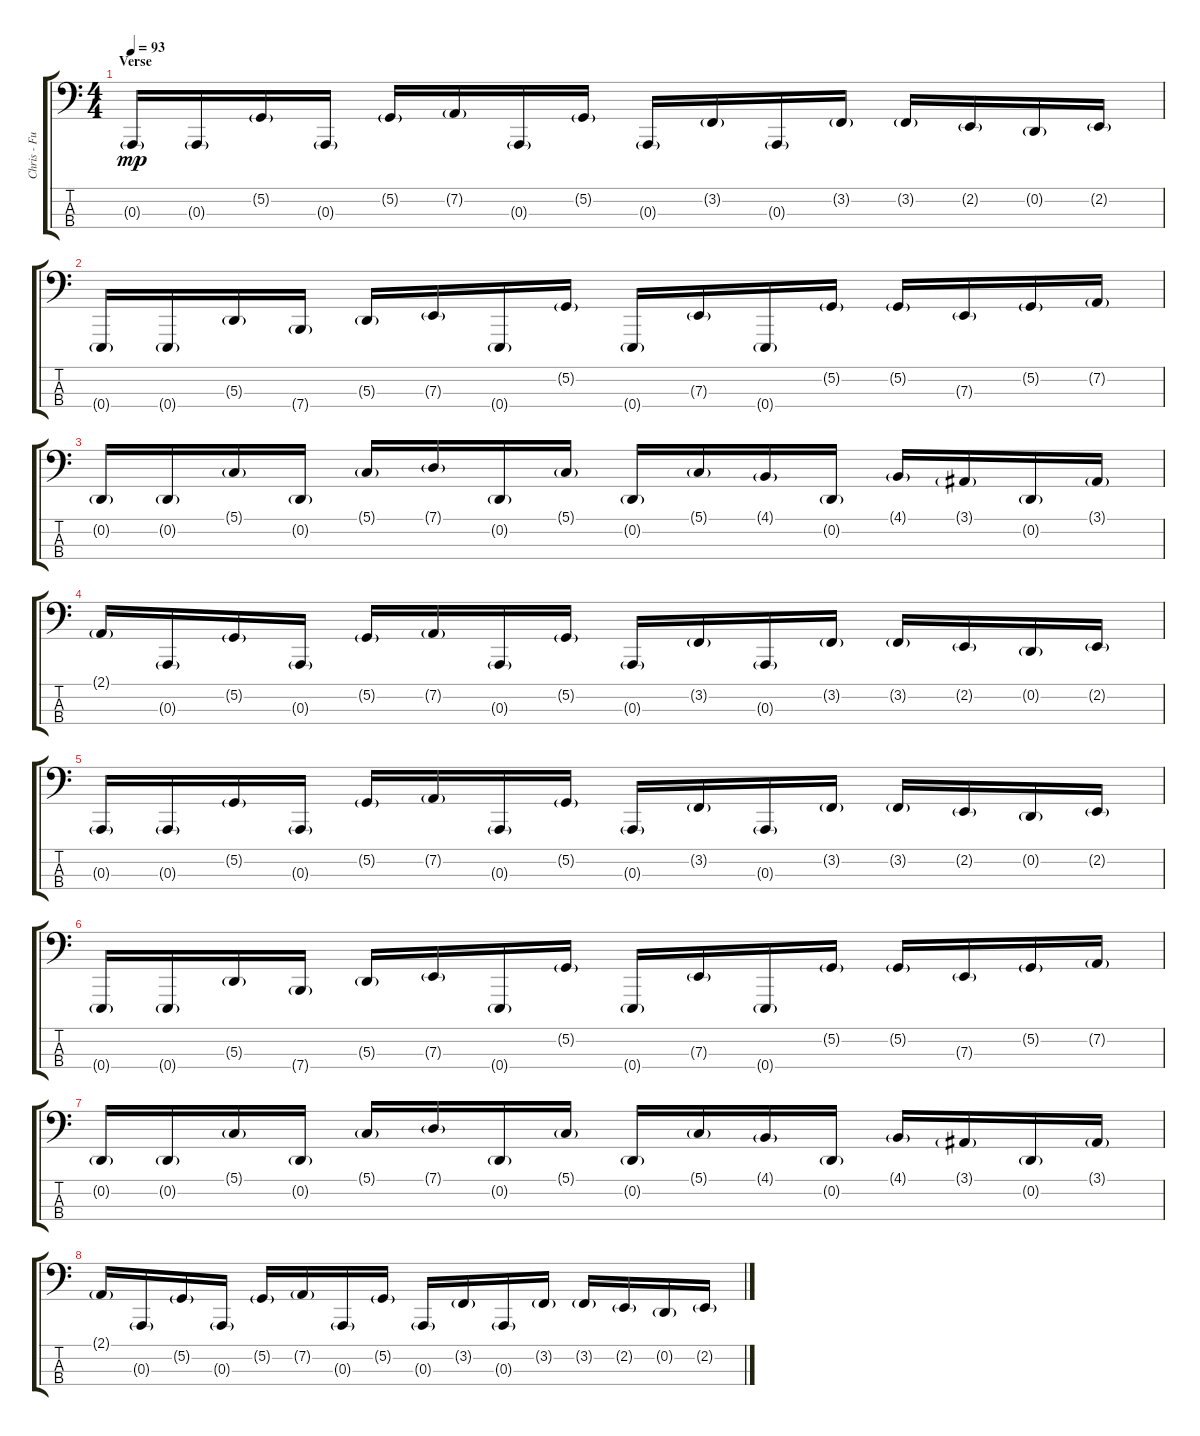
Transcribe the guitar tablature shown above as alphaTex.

\track ("Chris - Fuzz Bass" "Chris - Fu") {instrument lead2sawtooth}
\staff {score tabs}
\tuning (G2 D2 A1 E1) {hide}
\ts (4 4)
\section ("" "Verse")
\tempo 93
\clef f4
\ks c
0.3{g}.16{dy mp} 0.3{g}.16 5.2{g}.16 0.3{g}.16 5.2{g}.16 7.2{g}.16 0.3{g}.16 5.2{g}.16 0.3{g}.16 3.2{g}.16 0.3{g}.16 3.2{g}.16 3.2{g}.16 2.2{g}.16 0.2{g}.16 2.2{g}.16 |
0.4{g}.16 0.4{g}.16 5.3{g}.16 7.4{g}.16 5.3{g}.16 7.3{g}.16 0.4{g}.16 5.2{g}.16 0.4{g}.16 7.3{g}.16 0.4{g}.16 5.2{g}.16 5.2{g}.16 7.3{g}.16 5.2{g}.16 7.2{g}.16 |
0.2{g}.16 0.2{g}.16 5.1{g}.16 0.2{g}.16 5.1{g}.16 7.1{g}.16 0.2{g}.16 5.1{g}.16 0.2{g}.16 5.1{g}.16 4.1{g}.16 0.2{g}.16 4.1{g}.16 3.1{g}.16 0.2{g}.16 3.1{g}.16 |
2.1{g}.16 0.3{g}.16 5.2{g}.16 0.3{g}.16 5.2{g}.16 7.2{g}.16 0.3{g}.16 5.2{g}.16 0.3{g}.16 3.2{g}.16 0.3{g}.16 3.2{g}.16 3.2{g}.16 2.2{g}.16 0.2{g}.16 2.2{g}.16 |
0.3{g}.16 0.3{g}.16 5.2{g}.16 0.3{g}.16 5.2{g}.16 7.2{g}.16 0.3{g}.16 5.2{g}.16 0.3{g}.16 3.2{g}.16 0.3{g}.16 3.2{g}.16 3.2{g}.16 2.2{g}.16 0.2{g}.16 2.2{g}.16 |
0.4{g}.16 0.4{g}.16 5.3{g}.16 7.4{g}.16 5.3{g}.16 7.3{g}.16 0.4{g}.16 5.2{g}.16 0.4{g}.16 7.3{g}.16 0.4{g}.16 5.2{g}.16 5.2{g}.16 7.3{g}.16 5.2{g}.16 7.2{g}.16 |
0.2{g}.16 0.2{g}.16 5.1{g}.16 0.2{g}.16 5.1{g}.16 7.1{g}.16 0.2{g}.16 5.1{g}.16 0.2{g}.16 5.1{g}.16 4.1{g}.16 0.2{g}.16 4.1{g}.16 3.1{g}.16 0.2{g}.16 3.1{g}.16 |
2.1{g}.16 0.3{g}.16 5.2{g}.16 0.3{g}.16 5.2{g}.16 7.2{g}.16 0.3{g}.16 5.2{g}.16 0.3{g}.16 3.2{g}.16 0.3{g}.16 3.2{g}.16 3.2{g}.16 2.2{g}.16 0.2{g}.16 2.2{g}.16
